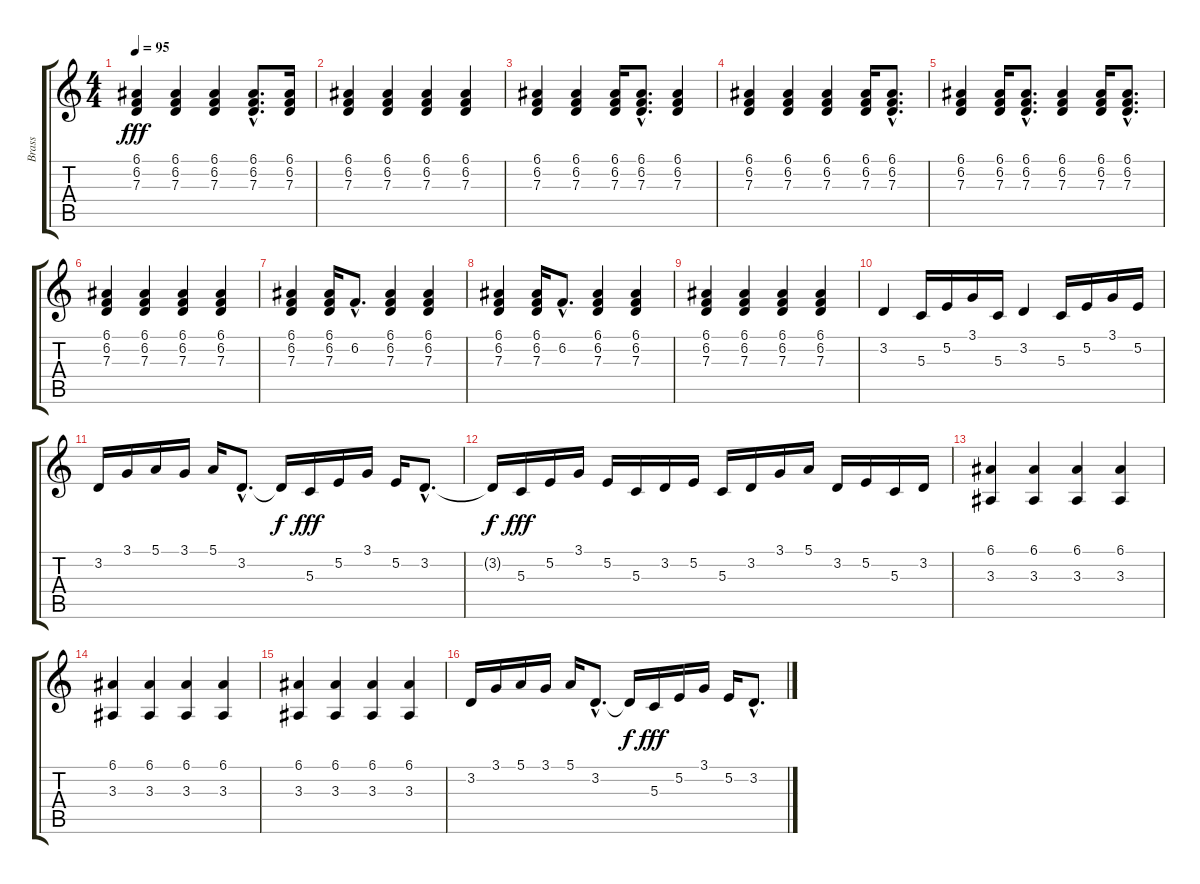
\track ("Brass" "Brass") {instrument brasssection}
\staff {score tabs}
\tuning (E4 B3 G3 D3 A2 E2) {hide}
\ts (4 4)
\tempo 95
\clef g2
\ks c
(6.1 6.2 7.3).4{dy fff} (6.1 6.2 7.3).4 (6.1 6.2 7.3).4 (6.1{hac} 6.2{hac} 7.3{hac}).8{d} (6.1 6.2 7.3).16 |
(6.1 6.2 7.3).4 (6.1 6.2 7.3).4 (6.1 6.2 7.3).4 (6.1 6.2 7.3).4 |
(6.1 6.2 7.3).4 (6.1 6.2 7.3).4 (6.1 6.2 7.3).16 (6.1{hac} 6.2{hac} 7.3{hac}).8{d} (6.1 6.2 7.3).4 |
(6.1 6.2 7.3).4 (6.1 6.2 7.3).4 (6.1 6.2 7.3).4 (6.1 6.2 7.3).16 (6.1{hac} 6.2{hac} 7.3{hac}).8{d} |
(6.1 6.2 7.3).4 (6.1 6.2 7.3).16 (6.1{hac} 6.2{hac} 7.3{hac}).8{d} (6.1 6.2 7.3).4 (6.1 6.2 7.3).16 (6.1{hac} 6.2{hac} 7.3{hac}).8{d} |
(6.1 6.2 7.3).4 (6.1 6.2 7.3).4 (6.1 6.2 7.3).4 (6.1 6.2 7.3).4 |
(6.1 6.2 7.3).4{volume 10} (6.1 6.2 7.3).16 6.2{hac}.8{d} (6.1 6.2 7.3).4{volume 8} (6.1 6.2 7.3).4 |
(6.1 6.2 7.3).4{volume 6} (6.1 6.2 7.3).16 6.2{hac}.8{d} (6.1 6.2 7.3).4{volume 4} (6.1 6.2 7.3).4 |
(6.1 6.2 7.3).4{volume 3} (6.1 6.2 7.3).4{volume 2} (6.1 6.2 7.3).4{volume 1} (6.1 6.2 7.3).4 |
3.2.4{volume 0 instrument flute} 5.3.16{volume 2} 5.2.16{volume 4} 3.1.16{volume 6} 5.3.16{volume 10} 3.2.4{volume 12} 5.3.16{volume 14} 5.2.16 3.1.16{volume 16} 5.2.16 |
3.2.16 3.1.16 5.1.16 3.1.16 5.1.16 3.2{hac}.8{d} 3.2{t}.16{dy f} 5.3.16{dy fff} 5.2.16 3.1.16 5.2.16 3.2{hac}.8{d} |
3.2{t}.16{dy f} 5.3.16{dy fff} 5.2.16 3.1.16 5.2.16 5.3.16 3.2.16 5.2.16 5.3.16 3.2.16 3.1.16 5.1.16 3.2.16 5.2.16 5.3.16 3.2.16 |
(6.1 3.3).4{volume 13 instrument acousticgrandpiano} (6.1 3.3).4 (6.1 3.3).4 (6.1 3.3).4 |
(6.1 3.3).4{volume 13 instrument acousticgrandpiano} (6.1 3.3).4 (6.1 3.3).4 (6.1 3.3).4 |
(6.1 3.3).4{volume 13 instrument acousticgrandpiano} (6.1 3.3).4 (6.1 3.3).4 (6.1 3.3).4 |
3.2.16{volume 16 instrument guitarfretnoise} 3.1.16 5.1.16 3.1.16 5.1.16 3.2{hac}.8{d} 3.2{t}.16{dy f} 5.3.16{dy fff} 5.2.16 3.1.16 5.2.16 3.2{hac}.8{d}
